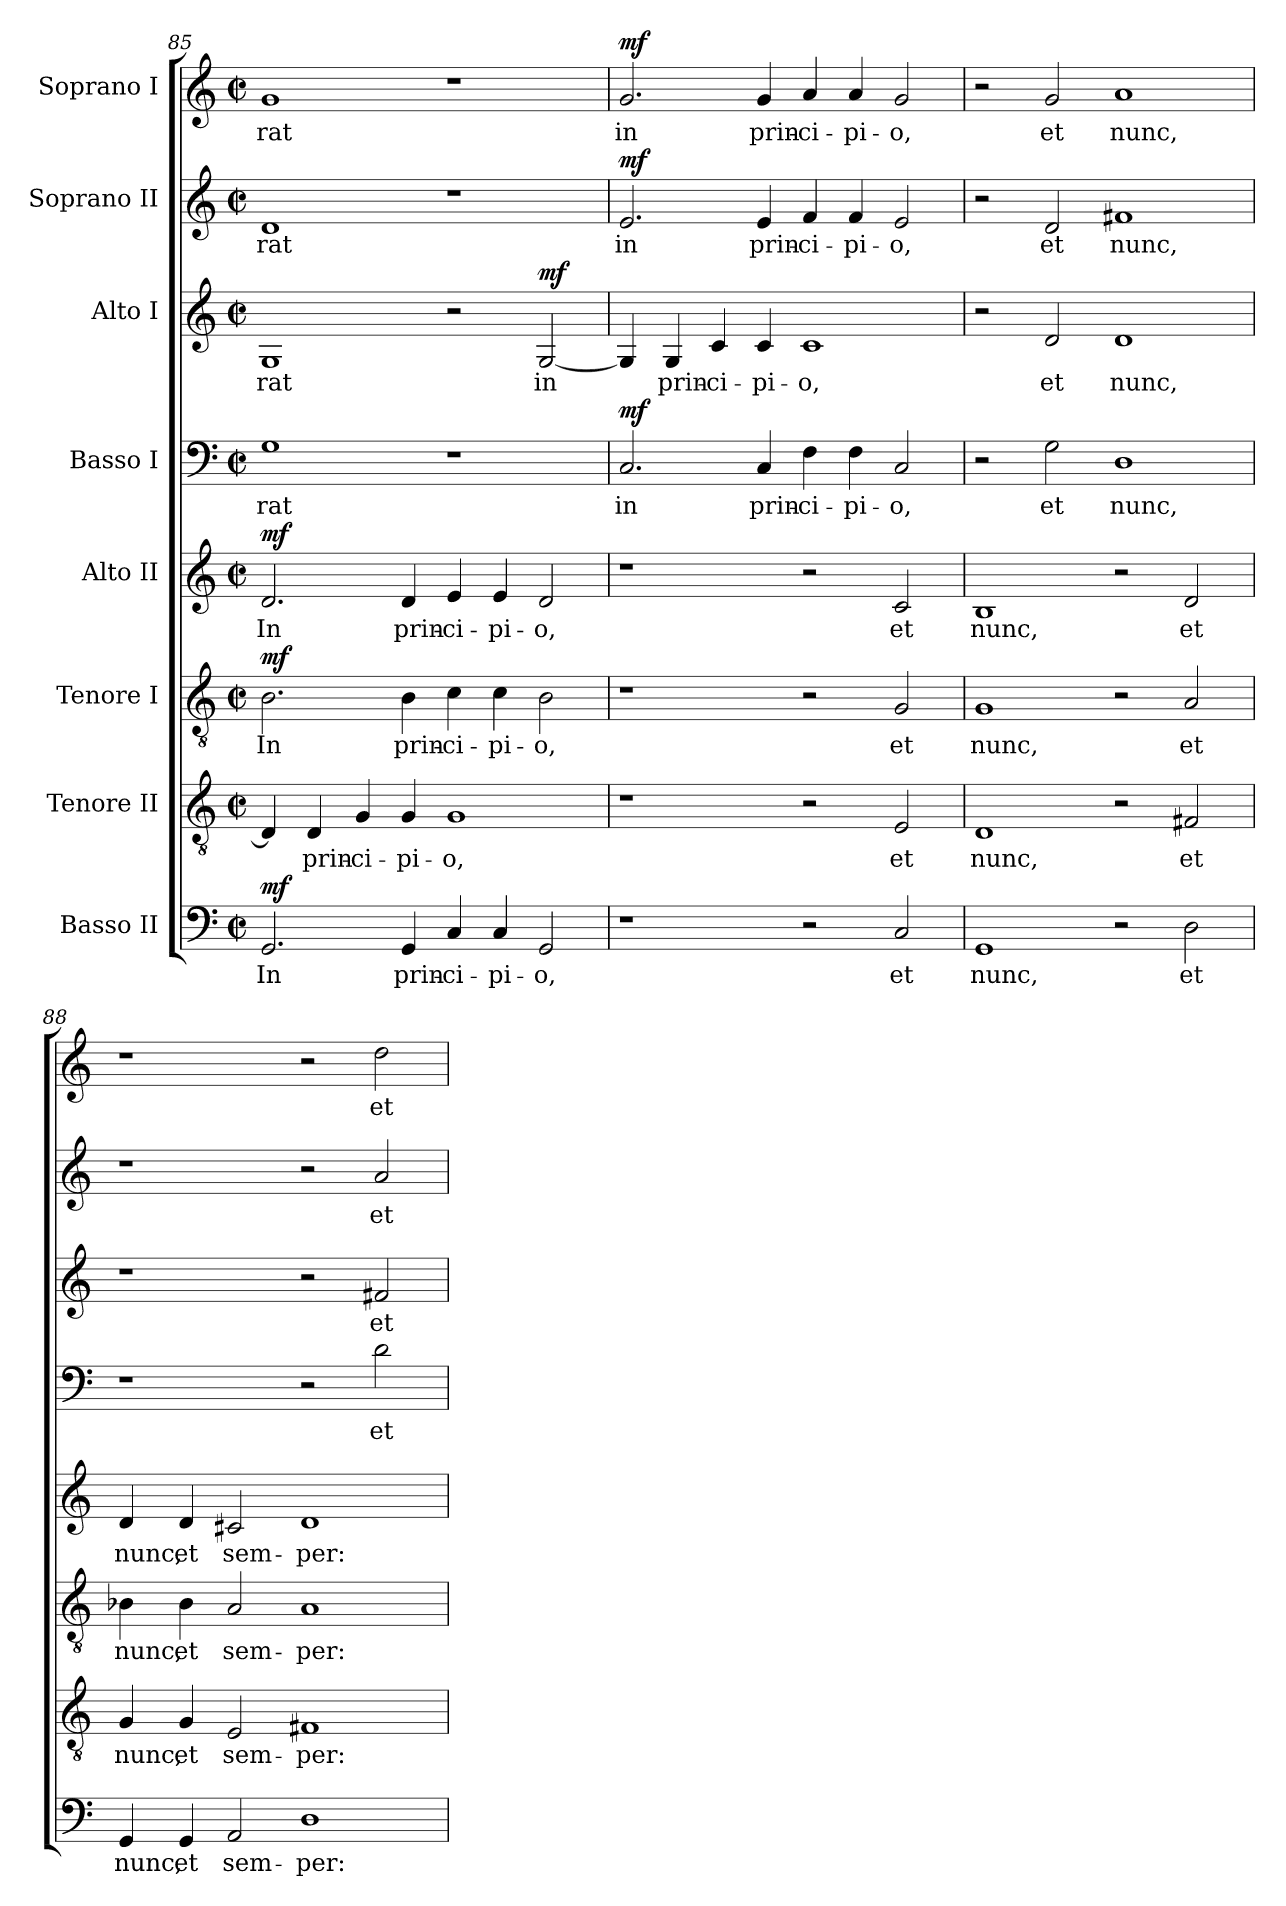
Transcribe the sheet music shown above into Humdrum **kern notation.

**kern	**text	**dynam	**kern	**text	**kern	**text	**dynam	**kern	**text	**dynam	**kern	**text	**dynam	**kern	**text	**dynam	**kern	**text	**dynam	**kern	**text	**dynam
*part8	*part8	*part8	*part7	*part7	*part6	*part6	*part6	*part5	*part5	*part5	*part4	*part4	*part4	*part3	*part3	*part3	*part2	*part2	*part2	*part1	*part1	*part1
*staff8	*staff8	*staff8	*staff7	*staff7	*staff6	*staff6	*staff6	*staff5	*staff5	*staff5	*staff4	*staff4	*staff4	*staff3	*staff3	*staff3	*staff2	*staff2	*staff2	*staff1	*staff1	*staff1
*I"Basso II	*	*	*I"Tenore II	*	*I"Tenore I	*	*	*I"Alto II	*	*	*I"Basso I	*	*	*I"Alto I	*	*	*I"Soprano II	*	*	*I"Soprano I	*	*
*clefF4	*	*	*clefGv2	*	*clefGv2	*	*	*clefG2	*	*	*clefF4	*	*	*clefG2	*	*	*clefG2	*	*	*clefG2	*	*
*k[]	*	*	*k[]	*	*k[]	*	*	*k[]	*	*	*k[]	*	*	*k[]	*	*	*k[]	*	*	*k[]	*	*
*C:	*	*	*C:	*	*C:	*	*	*C:	*	*	*C:	*	*	*C:	*	*	*C:	*	*	*C:	*	*
*M2/2	*	*	*M2/2	*	*M2/2	*	*	*M2/2	*	*	*M2/2	*	*	*M2/2	*	*	*M2/2	*	*	*M2/2	*	*
*met(c|)	*	*	*met(c|)	*	*met(c|)	*	*	*met(c|)	*	*	*met(c|)	*	*	*met(c|)	*	*	*met(c|)	*	*	*met(c|)	*	*
=85	=85	=85	=85	=85	=85	=85	=85	=85	=85	=85	=85	=85	=85	=85	=85	=85	=85	=85	=85	=85	=85	=85
!	!	!LO:DY:a	!	!	!	!	!LO:DY:a	!	!	!LO:DY:a	!	!	!	!	!	!	!	!	!	!	!	!
2.GG/	In	mf	4D/]	.	2.B\	In	mf	2.d/	In	mf	1G	-rat	.	1G	-rat	.	1d	-rat	.	1g	-rat	.
.	.	.	4D/	prin-	.	.	.	.	.	.	.	.	.	.	.	.	.	.	.	.	.	.
.	.	.	4G/	-ci-	.	.	.	.	.	.	.	.	.	.	.	.	.	.	.	.	.	.
4GG/	prin-	.	4G/	-pi-	4B\	prin-	.	4d/	prin-	.	.	.	.	.	.	.	.	.	.	.	.	.
4C/	-ci-	.	1G	-o,	4c\	-ci-	.	4e/	-ci-	.	1r	.	.	2r	.	.	1r	.	.	1r	.	.
4C/	-pi-	.	.	.	4c\	-pi-	.	4e/	-pi-	.	.	.	.	.	.	.	.	.	.	.	.	.
!	!	!	!	!	!	!	!	!	!	!	!	!	!	!	!	!LO:DY:a	!	!	!	!	!	!
2GG/	-o,	.	.	.	2B\	-o,	.	2d/	-o,	.	.	.	.	[2G/	in	mf	.	.	.	.	.	.
=86	=86	=86	=86	=86	=86	=86	=86	=86	=86	=86	=86	=86	=86	=86	=86	=86	=86	=86	=86	=86	=86	=86
!	!	!	!	!	!	!	!	!	!	!	!	!	!LO:DY:a	!	!	!	!	!	!LO:DY:a	!	!	!LO:DY:a
1r	.	.	1r	.	1r	.	.	1r	.	.	2.C/	in	mf	4G/]	.	.	2.e/	in	mf	2.g/	in	mf
.	.	.	.	.	.	.	.	.	.	.	.	.	.	4G/	prin-	.	.	.	.	.	.	.
.	.	.	.	.	.	.	.	.	.	.	.	.	.	4c/	-ci-	.	.	.	.	.	.	.
.	.	.	.	.	.	.	.	.	.	.	4C/	prin-	.	4c/	-pi-	.	4e/	prin-	.	4g/	prin-	.
2r	.	.	2r	.	2r	.	.	2r	.	.	4F\	-ci-	.	1c	-o,	.	4f/	-ci-	.	4a/	-ci-	.
.	.	.	.	.	.	.	.	.	.	.	4F\	-pi-	.	.	.	.	4f/	-pi-	.	4a/	-pi-	.
2C/	et	.	2E/	et	2G/	et	.	2c/	et	.	2C/	-o,	.	.	.	.	2e/	-o,	.	2g/	-o,	.
!!LO:LB:g=z
=87	=87	=87	=87	=87	=87	=87	=87	=87	=87	=87	=87	=87	=87	=87	=87	=87	=87	=87	=87	=87	=87	=87
1GG	nunc,	.	1D	nunc,	1G	nunc,	.	1B	nunc,	.	2r	.	.	2r	.	.	2r	.	.	2r	.	.
.	.	.	.	.	.	.	.	.	.	.	2G\	et	.	2d/	et	.	2d/	et	.	2g/	et	.
2r	.	.	2r	.	2r	.	.	2r	.	.	1D	nunc,	.	1d	nunc,	.	1f#X	nunc,	.	1a	nunc,	.
2D\	et	.	2F#X/	et	2A/	et	.	2d/	et	.	.	.	.	.	.	.	.	.	.	.	.	.
=88	=88	=88	=88	=88	=88	=88	=88	=88	=88	=88	=88	=88	=88	=88	=88	=88	=88	=88	=88	=88	=88	=88
4GG/	nunc,	.	4G/	nunc,	4B-X\	nunc,	.	4d/	nunc,	.	1r	.	.	1r	.	.	1r	.	.	1r	.	.
4GG/	et	.	4G/	et	4B-\	et	.	4d/	et	.	.	.	.	.	.	.	.	.	.	.	.	.
2AA/	sem-	.	2E/	sem-	2A/	sem-	.	2c#X/	sem-	.	.	.	.	.	.	.	.	.	.	.	.	.
1D	-per:	.	1F#X	-per:	1A	-per:	.	1d	-per:	.	2r	.	.	2r	.	.	2r	.	.	2r	.	.
.	.	.	.	.	.	.	.	.	.	.	2d\	et	.	2f#X/	et	.	2a/	et	.	2dd\	et	.
=	=	=	=	=	=	=	=	=	=	=	=	=	=	=	=	=	=	=	=	=	=	=
*-	*-	*-	*-	*-	*-	*-	*-	*-	*-	*-	*-	*-	*-	*-	*-	*-	*-	*-	*-	*-	*-	*-
